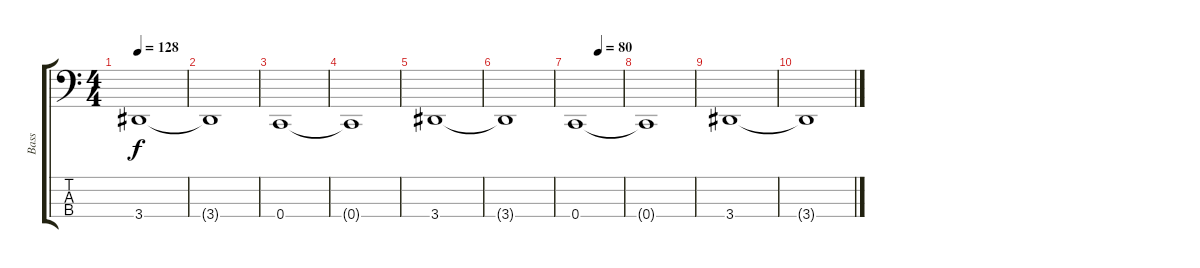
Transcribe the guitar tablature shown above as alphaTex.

\track ("Bass" "Bass") {instrument electricbassfinger}
\staff {score tabs}
\tuning (F2 C2 G1 C1) {hide}
\ts (4 4)
\tempo 128
\clef f4
\ks c
3.4.1{dy f} |
3.4{t}.1 |
0.4.1 |
0.4{t}.1 |
3.4.1 |
3.4{t}.1 |
\tempo (80 0.5)
0.4.1 |
0.4{t}.1 |
3.4.1 |
3.4{t}.1
